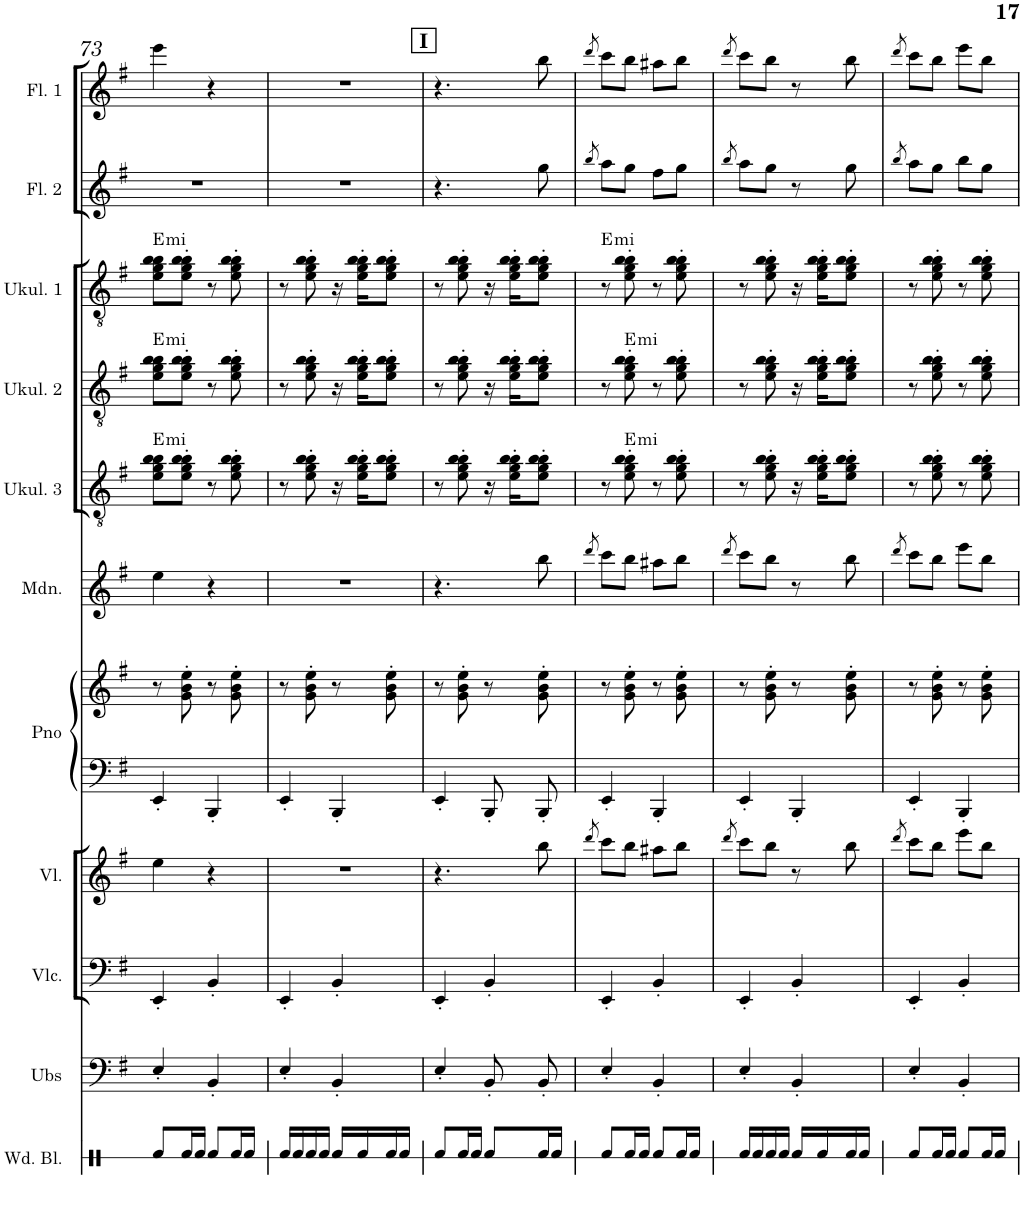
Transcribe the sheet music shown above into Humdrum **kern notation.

**kern	**kern	**kern	**kern	**kern	**kern	**kern	**kern	**harte	**kern	**harte	**kern	**harte	**kern	**kern
*part11	*part10	*part9	*part8	*part7	*part7	*part6	*part5	*part5	*part4	*part4	*part3	*part3	*part2	*part1
*staff12	*staff11	*staff10	*staff9	*staff8	*staff7	*staff6	*staff5	*	*staff4	*	*staff3	*	*staff2	*staff1
*I"Wood Blocks	*I"UkuBass	*I"Violoncelle	*I"Violon	*I"Piano	*	*I"Mandoline	*I"Ukulélé 3	*	*I"Ukulélé 2	*	*I"Ukulélé 1	*	*I"Flûte 2	*I"Flûte 1
*I'Wd. Bl.	*I'Ubs	*I'Vlc.	*I'Vl.	*I'Pno	*	*I'Mdn.	*I'Ukul. 3	*	*I'Ukul. 2	*	*I'Ukul. 1	*	*I'Fl. 2	*I'Fl. 1
!!LO:PB:g=z
*clefX	*clefF4	*clefF4	*clefG2	*clefF4	*clefG2	*clefG2	*clefGv2	*	*clefGv2	*	*clefGv2	*	*clefG2	*clefG2
*	*Trd7c12	*	*	*	*	*	*	*	*	*	*	*	*	*
*k[]	*k[f#]	*k[f#]	*k[f#]	*k[f#]	*k[f#]	*k[f#]	*k[f#]	*	*k[f#]	*	*k[f#]	*	*k[f#]	*k[f#]
*	*e:	*e:	*e:	*e:	*e:	*e:	*e:	*	*e:	*	*e:	*	*e:	*e:
*M2/4	*M2/4	*M2/4	*M2/4	*M2/4	*M2/4	*M2/4	*M2/4	*	*M2/4	*	*M2/4	*	*M2/4	*M2/4
=73	=73	=73	=73	=73	=73	=73	=73	=73	=73	=73	=73	=73	=73	=73
!	!	!	!	!	!	!	!	!LO:H:kt=mi	!	!LO:H:kt=mi	!	!LO:H:kt=mi	!	!
8Rf/L	4E'/	4EE'/	4ee\	4EE'/	8r	4ee\	8e\ 8g\ 8b\ 8b\L	E:min	8e\ 8g\ 8b\ 8b\L	E:min	8e\ 8g\ 8b\ 8b\L	E:min	2r	4eee\
16Rf/L	.	.	.	.	8g\' 8b\' 8ee\'	.	8e\' 8g\' 8b\' 8b\'J	.	8e\' 8g\' 8b\' 8b\'J	.	8e\' 8g\' 8b\' 8b\'J	.	.	.
16Rf/JJ	.	.	.	.	.	.	.	.	.	.	.	.	.	.
8Rf/L	4BB'/	4BB'/	4r	4BBB'/	8r	4r	8r	.	8r	.	8r	.	.	4r
16Rf/L	.	.	.	.	8g\' 8b\' 8ee\'	.	8e\' 8g\' 8b\' 8b\'	.	8e\' 8g\' 8b\' 8b\'	.	8e\' 8g\' 8b\' 8b\'	.	.	.
16Rf/JJ	.	.	.	.	.	.	.	.	.	.	.	.	.	.
=74	=74	=74	=74	=74	=74	=74	=74	=74	=74	=74	=74	=74	=74	=74
16Rf/LL	4E'/	4EE'/	2r	4EE'/	8r	2r	8r	.	8r	.	8r	.	2r	2r
16Rf/	.	.	.	.	.	.	.	.	.	.	.	.	.	.
16Rf/	.	.	.	.	8g\' 8b\' 8ee\'	.	8e\' 8g\' 8b\' 8b\'	.	8e\' 8g\' 8b\' 8b\'	.	8e\' 8g\' 8b\' 8b\'	.	.	.
16Rf/JJ	.	.	.	.	.	.	.	.	.	.	.	.	.	.
16Rf/LL	4BB'/	4BB'/	.	4BBB'/	8r	.	16r	.	16r	.	16r	.	.	.
16Rf/	.	.	.	.	.	.	16e\' 16g\' 16b\' 16b\'KL	.	16e\' 16g\' 16b\' 16b\'KL	.	16e\' 16g\' 16b\' 16b\'KL	.	.	.
16Rf/	.	.	.	.	8g\' 8b\' 8ee\'	.	8e\' 8g\' 8b\' 8b\'J	.	8e\' 8g\' 8b\' 8b\'J	.	8e\' 8g\' 8b\' 8b\'J	.	.	.
16Rf/JJ	.	.	.	.	.	.	.	.	.	.	.	.	.	.
!!LO:REH:place=s1:a:B:cj:fs=12:t=I
=75	=75	=75	=75	=75	=75	=75	=75	=75	=75	=75	=75	=75	=75	=75
8Rf/L	4E'/	4EE'/	4.r	4EE'/	8r	4.r	8r	.	8r	.	8r	.	4.r	4.r
16Rf/L	.	.	.	.	8g\' 8b\' 8ee\'	.	8e\' 8g\' 8b\' 8b\'	.	8e\' 8g\' 8b\' 8b\'	.	8e\' 8g\' 8b\' 8b\'	.	.	.
16Rf/JJ	.	.	.	.	.	.	.	.	.	.	.	.	.	.
8Rf/L	8BB'/L	4BB'/	.	8BBB'/L	8r	.	16r	.	16r	.	16r	.	.	.
.	.	.	.	.	.	.	16e\' 16g\' 16b\' 16b\'KL	.	16e\' 16g\' 16b\' 16b\'KL	.	16e\' 16g\' 16b\' 16b\'KL	.	.	.
16Rf/L	8BB'/J	.	8bb\	8BBB'/J	8g\' 8b\' 8ee\'	8bb\	8e\' 8g\' 8b\' 8b\'J	.	8e\' 8g\' 8b\' 8b\'J	.	8e\' 8g\' 8b\' 8b\'J	.	8gg\	8bb\
16Rf/JJ	.	.	.	.	.	.	.	.	.	.	.	.	.	.
=76	=76	=76	=76	=76	=76	=76	=76	=76	=76	=76	=76	=76	=76	=76
.	.	.	8qddd/	.	.	8qddd/	.	.	.	.	.	.	8qbb/	8qddd/
!	!	!	!	!	!	!	!	!	!	!	!	!LO:H:kt=mi	!	!
8Rf/L	4E'/	4EE'/	8ccc\L	4EE'/	8r	8ccc\L	8r	.	8r	.	8r	E:min	8aa\L	8ccc\L
!	!	!	!	!	!	!	!	!LO:H:kt=mi	!	!LO:H:kt=mi	!	!	!	!
16Rf/L	.	.	8bb\J	.	8g\' 8b\' 8ee\'	8bb\J	8e\' 8g\' 8b\' 8b\'	E:min	8e\' 8g\' 8b\' 8b\'	E:min	8e\' 8g\' 8b\' 8b\'	.	8gg\J	8bb\J
16Rf/JJ	.	.	.	.	.	.	.	.	.	.	.	.	.	.
8Rf/L	4BB'/	4BB'/	8aa#X\L	4BBB'/	8r	8aa#X\L	8r	.	8r	.	8r	.	8ff#\L	8aa#X\L
16Rf/L	.	.	8bb\J	.	8g\' 8b\' 8ee\'	8bb\J	8e\' 8g\' 8b\' 8b\'	.	8e\' 8g\' 8b\' 8b\'	.	8e\' 8g\' 8b\' 8b\'	.	8gg\J	8bb\J
16Rf/JJ	.	.	.	.	.	.	.	.	.	.	.	.	.	.
=77	=77	=77	=77	=77	=77	=77	=77	=77	=77	=77	=77	=77	=77	=77
.	.	.	8qddd/	.	.	8qddd/	.	.	.	.	.	.	8qbb/	8qddd/
16Rf/LL	4E'/	4EE'/	8ccc\L	4EE'/	8r	8ccc\L	8r	.	8r	.	8r	.	8aa\L	8ccc\L
16Rf/	.	.	.	.	.	.	.	.	.	.	.	.	.	.
16Rf/	.	.	8bb\J	.	8g\' 8b\' 8ee\'	8bb\J	8e\' 8g\' 8b\' 8b\'	.	8e\' 8g\' 8b\' 8b\'	.	8e\' 8g\' 8b\' 8b\'	.	8gg\J	8bb\J
16Rf/JJ	.	.	.	.	.	.	.	.	.	.	.	.	.	.
16Rf/LL	4BB'/	4BB'/	8r	4BBB'/	8r	8r	16r	.	16r	.	16r	.	8r	8r
16Rf/	.	.	.	.	.	.	16e\' 16g\' 16b\' 16b\'KL	.	16e\' 16g\' 16b\' 16b\'KL	.	16e\' 16g\' 16b\' 16b\'KL	.	.	.
16Rf/	.	.	8bb\	.	8g\' 8b\' 8ee\'	8bb\	8e\' 8g\' 8b\' 8b\'J	.	8e\' 8g\' 8b\' 8b\'J	.	8e\' 8g\' 8b\' 8b\'J	.	8gg\	8bb\
16Rf/JJ	.	.	.	.	.	.	.	.	.	.	.	.	.	.
=78	=78	=78	=78	=78	=78	=78	=78	=78	=78	=78	=78	=78	=78	=78
.	.	.	8qddd/	.	.	8qddd/	.	.	.	.	.	.	8qbb/	8qddd/
8Rf/L	4E'/	4EE'/	8ccc\L	4EE'/	8r	8ccc\L	8r	.	8r	.	8r	.	8aa\L	8ccc\L
16Rf/L	.	.	8bb\J	.	8g\' 8b\' 8ee\'	8bb\J	8e\' 8g\' 8b\' 8b\'	.	8e\' 8g\' 8b\' 8b\'	.	8e\' 8g\' 8b\' 8b\'	.	8gg\J	8bb\J
16Rf/JJ	.	.	.	.	.	.	.	.	.	.	.	.	.	.
8Rf/L	4BB'/	4BB'/	8eee\L	4BBB'/	8r	8eee\L	8r	.	8r	.	8r	.	8bb\L	8eee\L
16Rf/L	.	.	8bb\J	.	8g\' 8b\' 8ee\'	8bb\J	8e\' 8g\' 8b\' 8b\'	.	8e\' 8g\' 8b\' 8b\'	.	8e\' 8g\' 8b\' 8b\'	.	8gg\J	8bb\J
16Rf/JJ	.	.	.	.	.	.	.	.	.	.	.	.	.	.
=	=	=	=	=	=	=	=	=	=	=	=	=	=	=
*-	*-	*-	*-	*-	*-	*-	*-	*-	*-	*-	*-	*-	*-	*-
